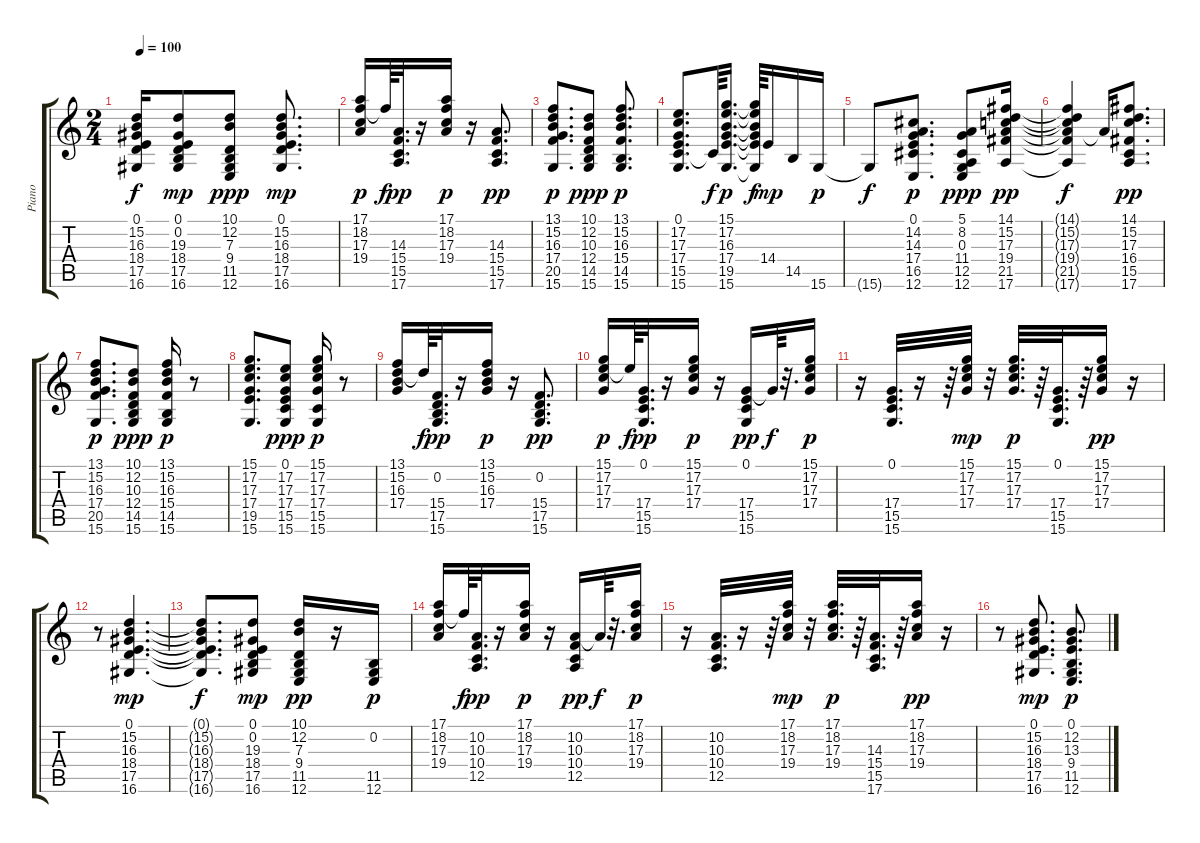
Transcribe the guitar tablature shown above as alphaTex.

\track ("Piano" "Piano") {instrument acousticgrandpiano}
\staff {score tabs}
\tuning (E4 B3 G3 D3 A2 E2) {hide}
\ts (2 4)
\tempo 100
\clef g2
\ks c
(0.1{t} 15.2{t} 16.3{t} 18.4{t} 17.5{t} 16.6{t}).16{dy f} (0.1 0.2 19.3 18.4 17.5 16.6).8{dy mp} (10.1 12.2 7.3 9.4 11.5 12.6).8{dy ppp} (0.1 15.2 16.3 18.4 17.5 16.6).8{d dy mp} |
(17.1 18.2 17.3 19.4).16{dy p} 18.2{t}.64{dy f} (14.3 15.4 15.5 17.6).32{d dy pp} r.16 (17.1 18.2 17.3 19.4).16{dy p} r.16 (14.3 15.4 15.5 17.6).8{d dy pp} |
(13.1 15.2 16.3 17.4 20.5 15.6).8{d dy p} (10.1 12.2 10.3 12.4 14.5 15.6).8{dy ppp} (13.1 15.2 16.3 15.4 14.5 15.6).8{d dy p} |
(0.1 17.2 17.3 17.4 15.5 15.6).8{d} 15.5{t}.64{dy f} (15.1 17.2 16.3 17.4 19.5 15.6).16{d dy p} (15.1{t} 17.2{t} 16.3{t} 17.4{t} 19.5{t} 15.6{t}).64{dy f} 14.4.16{dy mp} 14.5.16 15.6.16{dy p} |
15.6{t}.8{dy f} (0.1 14.2 14.3 17.4 16.5 12.6).8{d dy p} (5.1 8.2 0.3 11.4 12.5 12.6).8{dy ppp} (14.1 15.2 17.3 19.4 21.5 17.6).16{dy pp} |
(14.1{t} 15.2{t} 17.3{t} 19.4{t} 21.5{t} 17.6{t}).4{dy f} 19.4{t}.16 (14.1 15.2 17.3 16.4 15.5 17.6).8{d dy pp} |
(13.1 15.2 16.3 17.4 20.5 15.6).8{d dy p} (10.1 12.2 10.3 12.4 14.5 15.6).8{dy ppp} (13.1 15.2 16.3 15.4 14.5 15.6).16{dy p} r.8 |
(15.1 17.2 17.3 17.4 19.5 15.6).8{d} (0.1 17.2 17.3 17.4 15.5 15.6).8{dy ppp} (15.1 17.2 17.3 17.4 15.5 15.6).16{dy p} r.8 |
(13.1 15.2 16.3 17.4).16 15.2{t}.64{dy f} (0.2 15.4 17.5 15.6).32{d dy pp} r.16 (13.1 15.2 16.3 17.4).16{dy p} r.16 (0.2 15.4 17.5 15.6).8{d dy pp} |
(15.1 17.2 17.3 17.4).16{dy p} 17.2{t}.64{dy f} (0.1 17.4 15.5 15.6).32{d dy pp} r.16 (15.1 17.2 17.3 17.4).16{dy p} r.16 (0.1 17.4 15.5 15.6).16{dy pp} 17.4{t}.64{dy f} r.32{d} (15.1 17.2 17.3 17.4).16{dy p} |
r.16 (0.1 17.4 15.5 15.6).32{d} r.16 r.64 (15.1 17.2 17.3 17.4).32{dy mp} r.32 (15.1 17.2 17.3 17.4).32{d dy p} r.64 (0.1 17.4 15.5 15.6).32{d} r.64 (15.1 17.2 17.3 17.4).16{dy pp} r.16 |
r.8 (0.1 15.2 16.3 18.4 17.5 16.6).4{d dy mp} |
(0.1{t} 15.2{t} 16.3{t} 18.4{t} 17.5{t} 16.6{t}).8{d dy f} (0.1 0.2 19.3 18.4 17.5 16.6).8{dy mp} (10.1 12.2 7.3 9.4 11.5 12.6).16{dy pp} r.16 (0.2 11.5 12.6).16{dy p} |
(17.1 18.2 17.3 19.4).16 18.2{t}.64{dy f} (10.2 10.3 10.4 12.5).32{d dy pp} r.16 (17.1 18.2 17.3 19.4).16{dy p} r.16 (10.2 10.3 10.4 12.5).16{dy pp} 10.2{t}.64{dy f} r.32{d} (17.1 18.2 17.3 19.4).16{dy p} |
r.16 (10.2 10.3 10.4 12.5).32{d} r.16 r.64 (17.1 18.2 17.3 19.4).32{dy mp} r.32 (17.1 18.2 17.3 19.4).32{d dy p} r.64 (14.3 15.4 15.5 17.6).32{d} r.64 (17.1 18.2 17.3 19.4).16{dy pp} r.16 |
r.8 (0.1 15.2 16.3 18.4 17.5 16.6).8{d dy mp} (0.1 12.2 13.3 9.4 11.5 12.6).8{d dy p}
